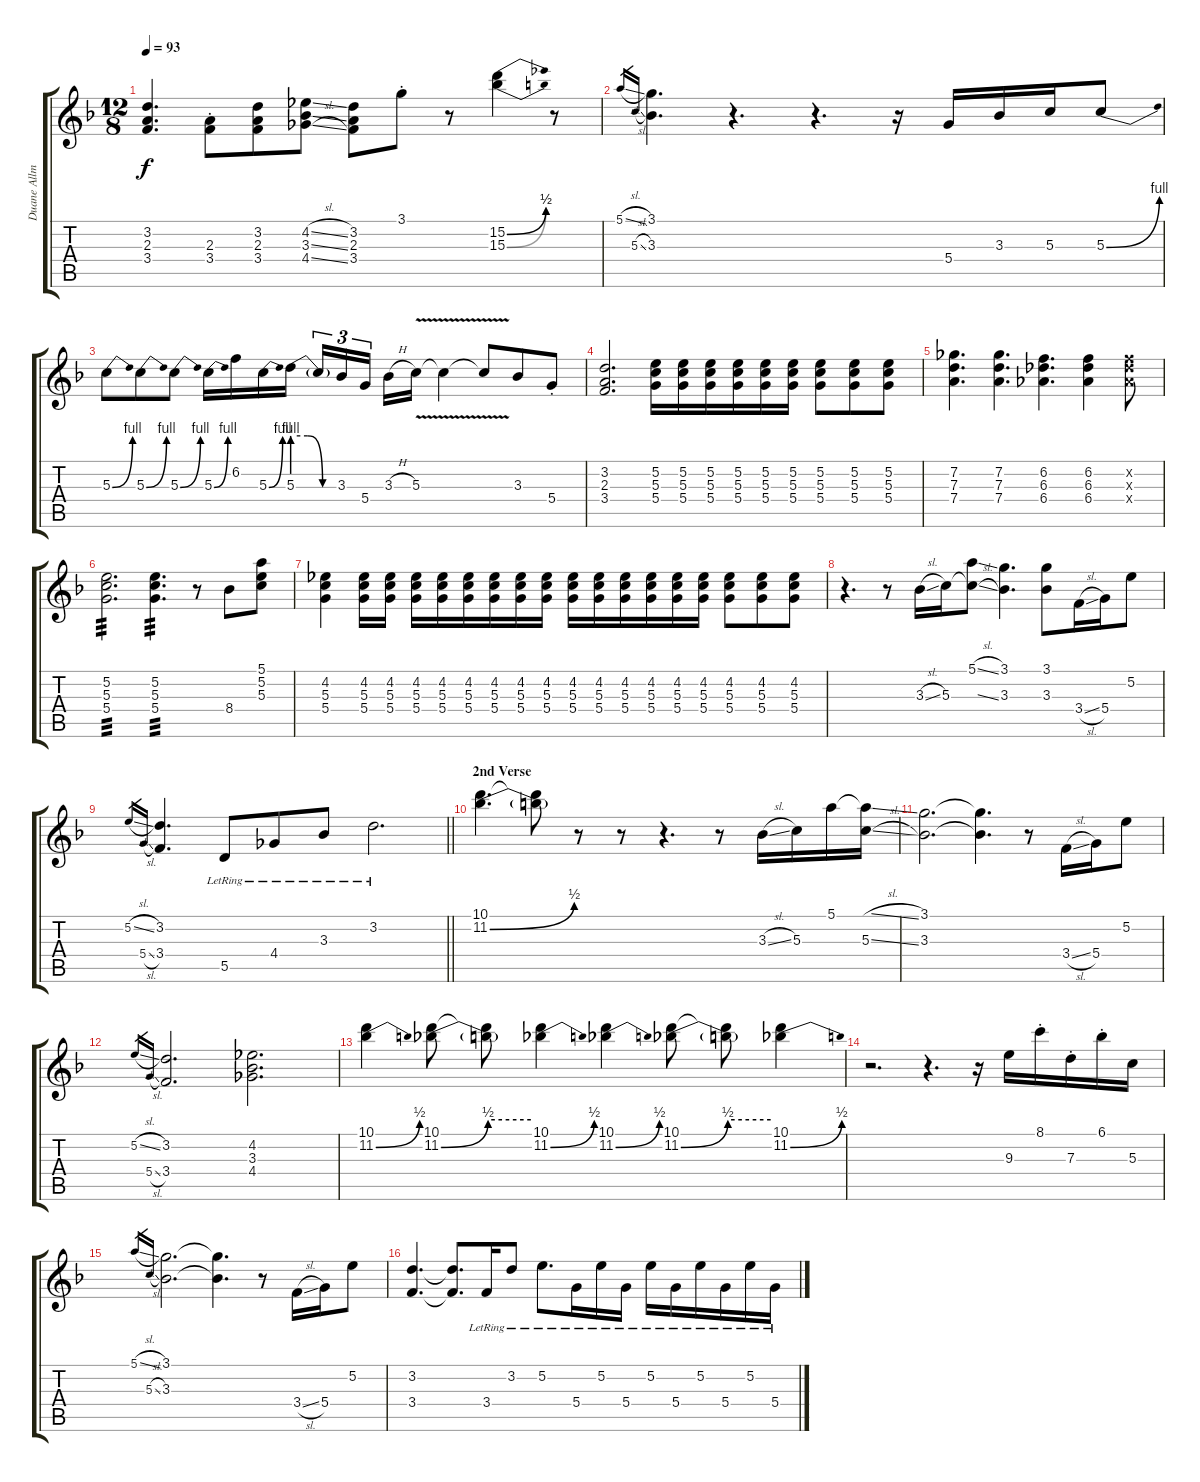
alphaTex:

\track ("Duane Allman" "Duane Allm") {instrument distortionguitar}
\staff {score tabs}
\tuning (E4 B3 G3 D3 A2 E2) {hide}
\ts (12 8)
\tempo 93
\clef g2
\ks f
(3.2 2.3 3.4).4{d dy f} (2.3{st} 3.4{st}).8 (3.2 2.3 3.4).8 (4.2{sl} 3.3{sl} 4.4{sl}).8 (3.2 2.3 3.4).8 3.1{st}.8 r.8 (15.2{be (bend 0 0 60 2)} 15.3{be (bend 0 0 60 2)}).4 r.8 |
5.1{sl}.16{gr} 5.3{sl}.16{gr} (3.1 3.3).4{d} r.4{d} r.4{d} r.16 5.4.16 3.3.16 5.3.16 5.3{be (bend 0 0 60 4)}.8 |
5.3{be (bend 0 0 60 4)}.8 5.3{be (bend 0 0 60 4)}.8 5.3{be (bend 0 0 60 4)}.8 5.3{be (bend 0 0 60 4)}.16 6.2.16 5.3{be (bend 0 0 60 4)}.16 5.3{be (custom 0 4 20 4 40 0 60 0)}.16{beam splitsecondary} 5.3{t}.16{tu (3 2)} 3.3.16{tu (3 2)} 5.4.16{tu (3 2)} 3.3{h}.16 5.3{v}.16 5.3{v t}.4 5.3{t}.8 3.3.8 5.4{st}.8 |
(3.2 2.3 3.4).2{d} (5.2 5.3 5.4).16 (5.2 5.3 5.4).16 (5.2 5.3 5.4).16 (5.2 5.3 5.4).16 (5.2 5.3 5.4).16 (5.2 5.3 5.4).16 (5.2 5.3 5.4).8 (5.2 5.3 5.4).8 (5.2 5.3 5.4).8 |
(7.2 7.3 7.4).4{d} (7.2 7.3 7.4).4{d} (6.2 6.3 6.4).4{d} (6.2 6.3 6.4).4 (6.2{x} 6.3{x} 6.4{x}).8 |
(5.2 5.3 5.4).2{d tp 3} (5.2 5.3 5.4).4{d tp 3} r.8 8.4.8 (5.1 5.2 5.3).8 |
(4.2 5.3 5.4).4 (4.2 5.3 5.4).16 (4.2 5.3 5.4).16 (4.2 5.3 5.4).16 (4.2 5.3 5.4).16 (4.2 5.3 5.4).16 (4.2 5.3 5.4).16 (4.2 5.3 5.4).16 (4.2 5.3 5.4).16 (4.2 5.3 5.4).16 (4.2 5.3 5.4).16 (4.2 5.3 5.4).16 (4.2 5.3 5.4).16 (4.2 5.3 5.4).16 (4.2 5.3 5.4).16 (4.2 5.3 5.4).8 (4.2 5.3 5.4).8 (4.2 5.3 5.4).8 |
r.4{d} r.8 3.3{sl}.16 5.3.16 (5.1{sl} 5.3{sl t}).8 (3.1 3.3).4{d} (3.1 3.3).8 3.4{sl}.16 5.4.16 5.2.8 |
\barLineRight lightlight
5.2{sl}.16{gr} 5.4{sl}.16{gr} (3.2 3.4).4{d} 5.5{lr}.8 4.4{lr}.8 3.3{lr}.8 3.2{lr}.2{d} |
\section ("" "2nd Verse")
(10.1 11.2{be (bend 0 0 60 2)}).4{d} (10.1{t} 11.2{t}).8 r.8 r.8 r.4{d} r.8 3.3{sl}.16 5.3.16 5.1.16 (5.1{sl t} 5.3{sl}).16 |
(3.1 3.3).2{d} (3.1{t} 3.3{t}).4{d} r.8 3.4{sl}.16 5.4.16 5.2.8 |
5.2{sl}.16{gr} 5.4{sl}.16{gr} (3.2 3.4).2{d} (4.2 3.3 4.4).2{d} |
(10.1 11.2{be (bend 0 0 60 2)}).4 (10.1 11.2{be (bend 0 0 60 2)}).8 (10.1{t} 11.2{be (hold 0 2 60 2) t}).8 (10.1 11.2{be (bend 0 0 60 2)}).4 (10.1 11.2{be (bend 0 0 60 2)}).4 (10.1 11.2{be (bend 0 0 60 2)}).8 (10.1{t} 11.2{be (hold 0 2 60 2) t}).8 (10.1 11.2{be (bend 0 0 60 2)}).4 |
r.2{d} r.4{d} r.16 9.3.16 8.1{st}.16 7.3{st}.16 6.1{st}.16 5.3.16 |
5.1{sl}.16{gr} 5.3{sl}.16{gr} (3.1 3.3).2{d} (3.1{t} 3.3{t}).4{d} r.8 3.4{sl}.16 5.4.16 5.2.8 |
(3.2 3.4).4{d} (3.2{t} 3.4{t}).8{d} 3.4{lr}.16 3.2{lr}.8 5.2{lr}.8{d} 5.4{lr}.16 5.2{lr}.16 5.4{lr}.16 5.2{lr}.16 5.4{lr}.16 5.2{lr}.16 5.4{lr}.16 5.2{lr}.16 5.4{lr}.16
